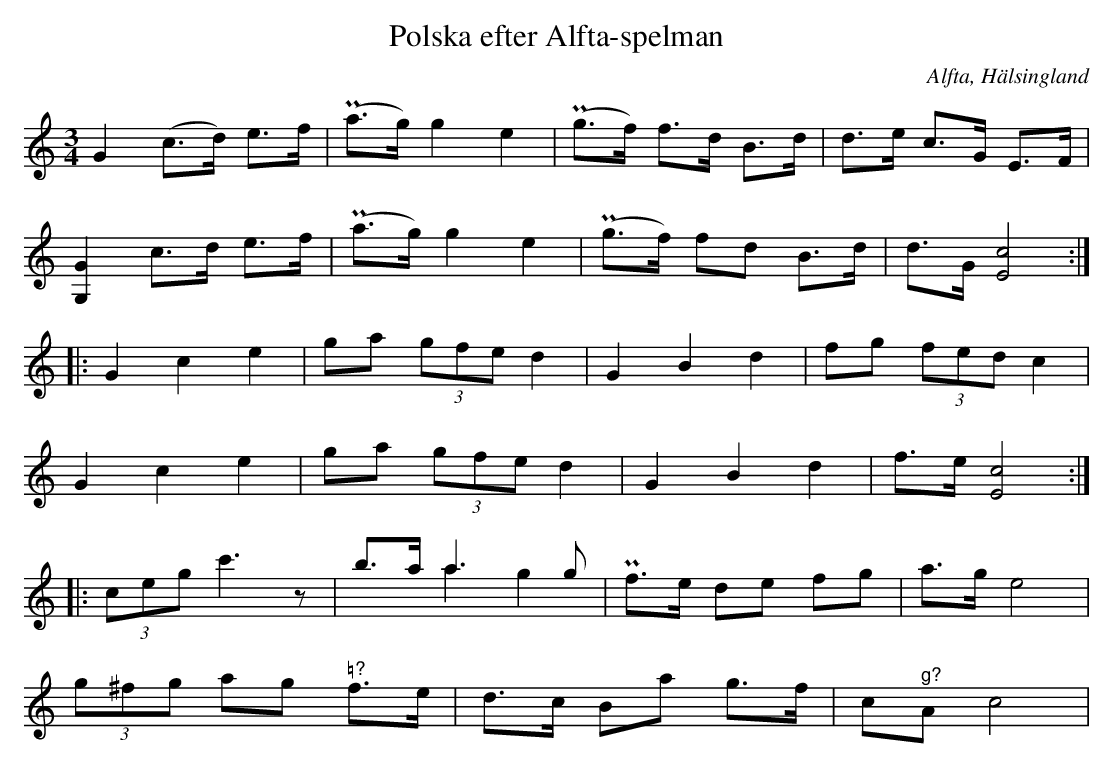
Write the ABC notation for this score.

X:1
T: Polska efter Alfta-spelman
O: Alfta, Hälsingland
M: 3/4
L: 1/8
K: C
G2    (c>d) e>f | P(a>g) g2 e2 | P(g>f) f>d B>d | d>e c>G E>F |
[GG,]2 c>d  e>f | P(a>g) g2 e2 | P(g>f) fd B>d | d>G [E4c4] ::
G2 c2 e2 | ga (3gfe d2 | G2 B2 d2 | fg (3fed c2 |
G2 c2 e2 | ga (3gfe d2 | G2 B2 d2 | f>e [E4c4] ::
(3ceg c'3z | b>a a2>g2 & x2 a2 g2 | Pf>e de fg | a>g e4 |
(3g^fg ag "^♮?"f>e | d>c Ba g>f | c"^g?"A c4 |
